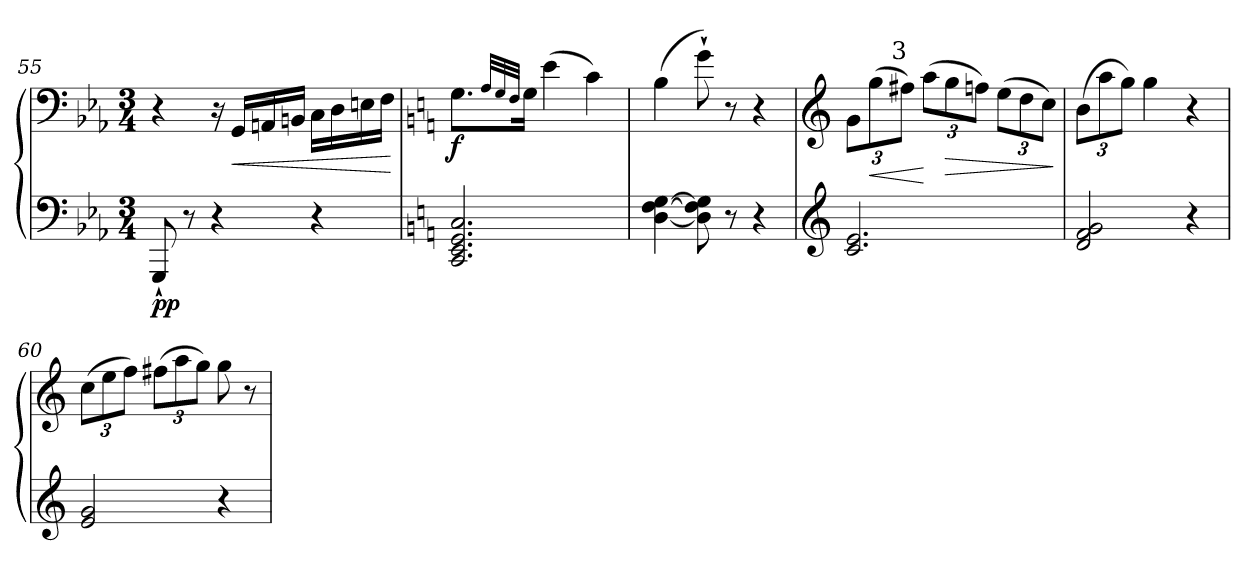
**kern	**kern	**dynam
*part1	*part1	*part1
*staff2	*staff1	*staff1/2
*clefF4	*clefF4	*
*k[b-e-a-]	*k[b-e-a-]	*
*E-:	*E-:	*
*M3/4	*M3/4	*
=55	=55	=55
!	!	!LO:DY:b=2
8GGG`/	4r	pp
8r	.	.
4r	16r	.
!	!	!LO:HP:b
.	16GG/LL	<
.	16AAn/	.
.	16BBn/JJ	.
4r	16C\LL	.
.	16D\	.
.	16En\	.
.	16F\JJ	.
.	.	[
=56	=56	=56
*k[]	*k[]	*
*C:	*C:	*
!	!	!LO:DY:b
2.CC/ 2.EE/ 2.GG/ 2.C/	8.G\L	f
.	32qA/LLL	.
.	32qG/	.
.	32qF/JJJ	.
.	16G\Jk	.
.	(>4e\	.
.	4c\)	.
=57	=57	=57
[4D\ [4F\ [4G\	(>4B\	.
8D\] 8F\] 8G\]	8g`\)	.
8r	8r	.
4r	4r	.
!!LO:LB:g=z
=58	=58	=58
*clefG2	*clefG2	*
*	*Xbrackettup	*
2.c/ 2.e/	12g\L	.
!	!	!LO:HP:b
.	(>12gg\	<
!	!LO:TX:a:t=3	!
.	12ff#X\J)	.
.	(>12aa\L	[
!	!	!LO:HP:b
.	12gg\	>
.	12ffn\J)	.
.	(>12ee\L	.
.	12dd\	.
.	12cc\J)	.
.	.	]
=59	=59	=59
2d/ 2f/ 2g/	(>12b\L	.
.	12aa\	.
.	12gg\J)	.
.	4gg\	.
4r	4r	.
=60	=60	=60
2e/ 2g/	(>12cc\L	.
.	12ee\	.
.	12ff\J)	.
.	(>12ff#X\L	.
.	12aa\	.
.	12gg\J)	.
4r	8gg\	.
.	8r	.
=	=	=
*-	*-	*-
